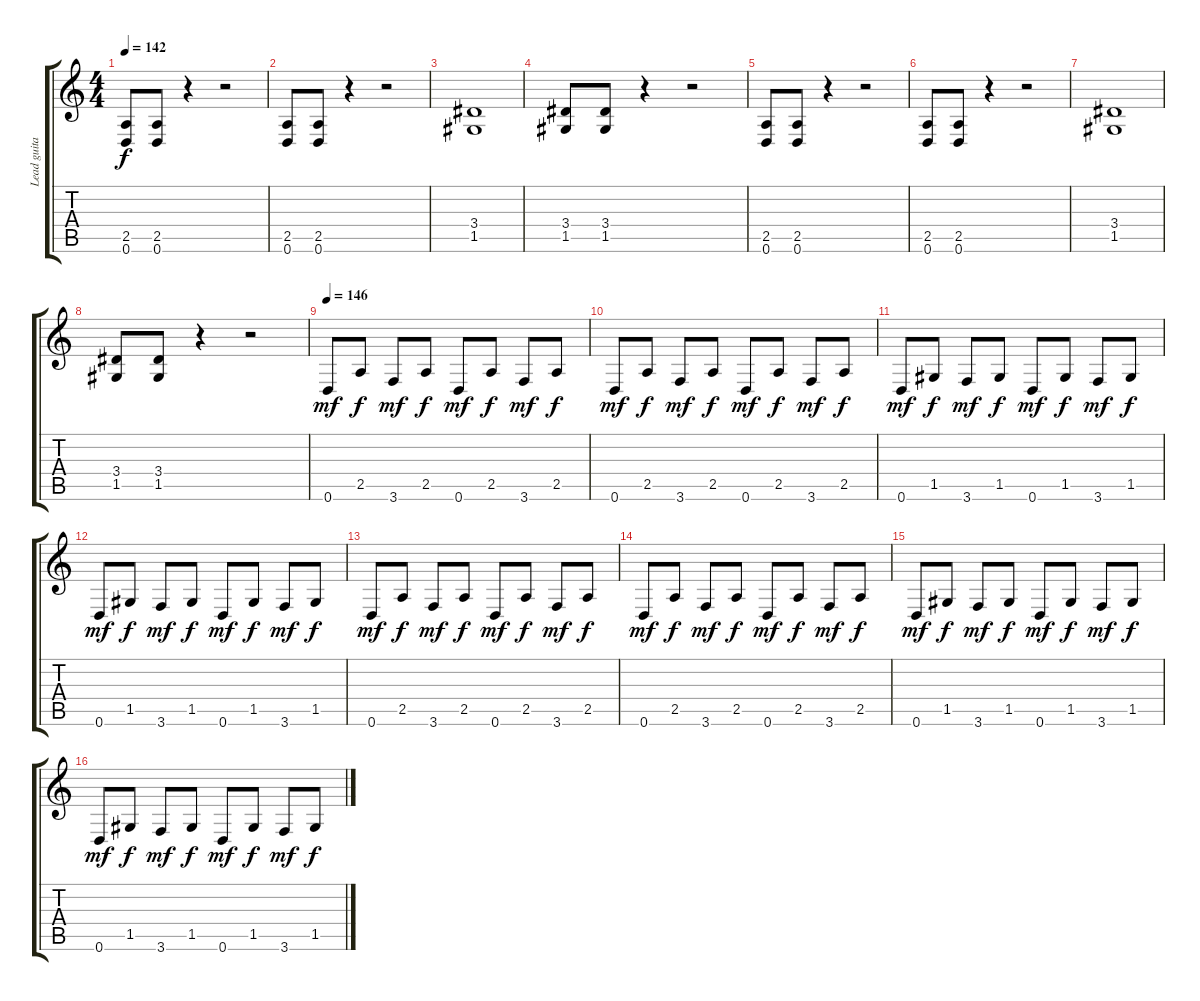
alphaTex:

\track ("Lead guitar 1" "Lead guita") {instrument distortionguitar}
\staff {score tabs}
\tuning (D4 A3 F3 C3 G2 D2) {hide}
\ts (4 4)
\tempo 142
\clef g2
\ks c
(2.5 0.6).8{dy f} (2.5 0.6).8 r.4 r.2 |
(2.5 0.6).8 (2.5 0.6).8 r.4 r.2 |
(3.4 1.5).1 |
(3.4 1.5).8 (3.4 1.5).8 r.4 r.2 |
(2.5 0.6).8 (2.5 0.6).8 r.4 r.2 |
(2.5 0.6).8 (2.5 0.6).8 r.4 r.2 |
(3.4 1.5).1 |
(3.4 1.5).8 (3.4 1.5).8 r.4 r.2 |
\tempo 146
0.6.8{dy mf} 2.5.8{dy f} 3.6.8{dy mf} 2.5.8{dy f} 0.6.8{dy mf} 2.5.8{dy f} 3.6.8{dy mf} 2.5.8{dy f} |
0.6.8{dy mf} 2.5.8{dy f} 3.6.8{dy mf} 2.5.8{dy f} 0.6.8{dy mf} 2.5.8{dy f} 3.6.8{dy mf} 2.5.8{dy f} |
0.6.8{dy mf} 1.5.8{dy f} 3.6.8{dy mf} 1.5.8{dy f} 0.6.8{dy mf} 1.5.8{dy f} 3.6.8{dy mf} 1.5.8{dy f} |
0.6.8{dy mf} 1.5.8{dy f} 3.6.8{dy mf} 1.5.8{dy f} 0.6.8{dy mf} 1.5.8{dy f} 3.6.8{dy mf} 1.5.8{dy f} |
0.6.8{dy mf} 2.5.8{dy f} 3.6.8{dy mf} 2.5.8{dy f} 0.6.8{dy mf} 2.5.8{dy f} 3.6.8{dy mf} 2.5.8{dy f} |
0.6.8{dy mf} 2.5.8{dy f} 3.6.8{dy mf} 2.5.8{dy f} 0.6.8{dy mf} 2.5.8{dy f} 3.6.8{dy mf} 2.5.8{dy f} |
0.6.8{dy mf} 1.5.8{dy f} 3.6.8{dy mf} 1.5.8{dy f} 0.6.8{dy mf} 1.5.8{dy f} 3.6.8{dy mf} 1.5.8{dy f} |
0.6.8{dy mf} 1.5.8{dy f} 3.6.8{dy mf} 1.5.8{dy f} 0.6.8{dy mf} 1.5.8{dy f} 3.6.8{dy mf} 1.5.8{dy f}
